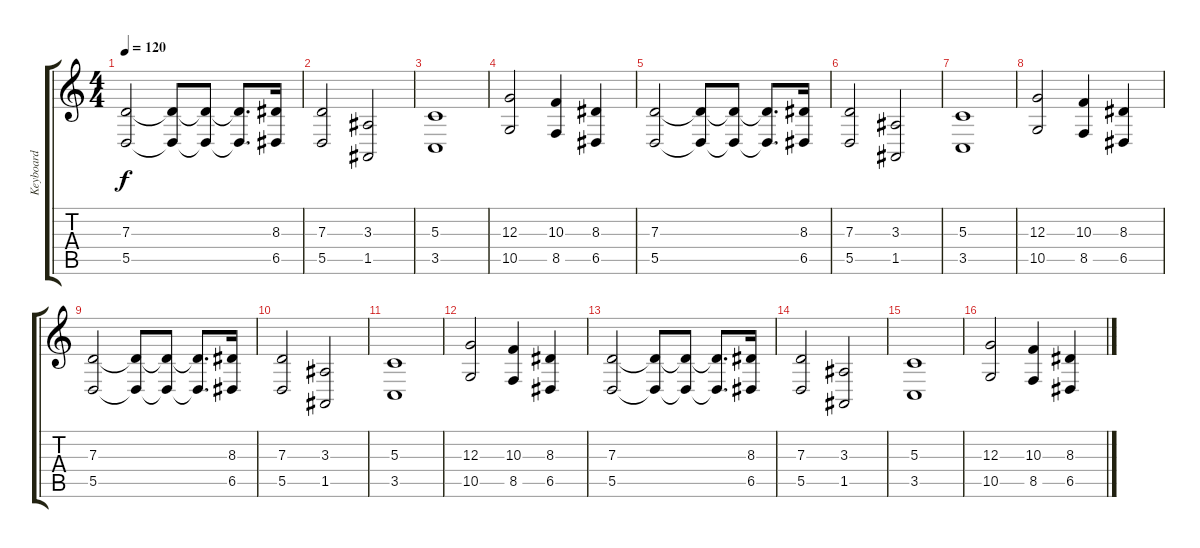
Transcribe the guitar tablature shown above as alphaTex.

\track ("Keyboard" "Keyboard") {instrument choiraahs}
\staff {score tabs}
\tuning (E4 B3 G3 D3 A2 E2) {hide}
\ts (4 4)
\tempo 120
\clef g2
\ks c
(7.3 5.5).2{dy f} (7.3{t} 5.5{t}).8 (7.3{t} 5.5{t}).8 (7.3{t} 5.5{t}).8{d} (8.3 6.5).16 |
(7.3 5.5).2 (3.3 1.5).2 |
(5.3 3.5).1 |
(12.3 10.5).2 (10.3 8.5).4 (8.3 6.5).4 |
(7.3 5.5).2 (7.3{t} 5.5{t}).8 (7.3{t} 5.5{t}).8 (7.3{t} 5.5{t}).8{d} (8.3 6.5).16 |
(7.3 5.5).2 (3.3 1.5).2 |
(5.3 3.5).1 |
(12.3 10.5).2 (10.3 8.5).4 (8.3 6.5).4 |
(7.3 5.5).2 (7.3{t} 5.5{t}).8 (7.3{t} 5.5{t}).8 (7.3{t} 5.5{t}).8{d} (8.3 6.5).16 |
(7.3 5.5).2 (3.3 1.5).2 |
(5.3 3.5).1 |
(12.3 10.5).2 (10.3 8.5).4 (8.3 6.5).4 |
(7.3 5.5).2 (7.3{t} 5.5{t}).8 (7.3{t} 5.5{t}).8 (7.3{t} 5.5{t}).8{d} (8.3 6.5).16 |
(7.3 5.5).2 (3.3 1.5).2 |
(5.3 3.5).1 |
(12.3 10.5).2 (10.3 8.5).4 (8.3 6.5).4
